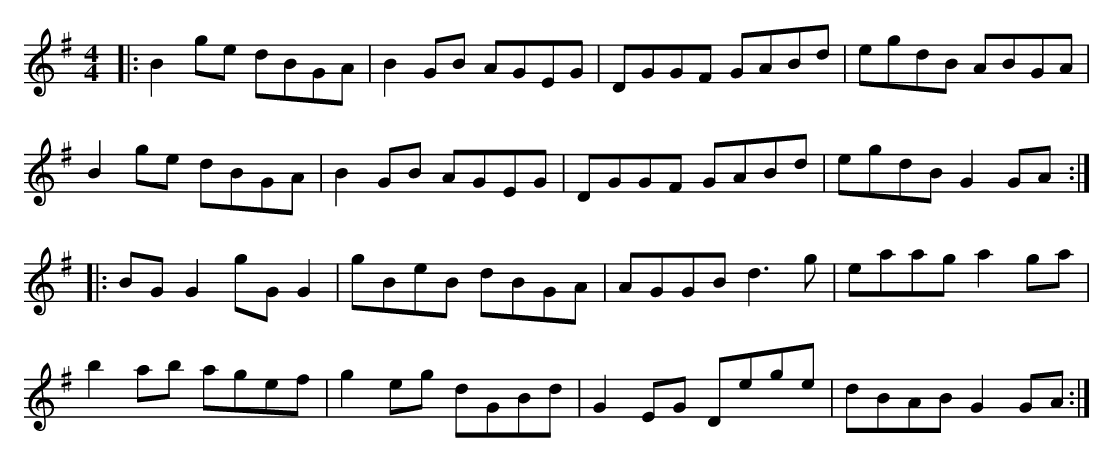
X:1
M:4/4
K:G
|:B2 ge dBGA|B2 GB AGEG|DGGF GABd|egdB ABGA|
B2 ge dBGA|B2 GB AGEG|DGGF GABd|egdB G2 GA:|
|:BG G2 gG G2|gBeB dBGA|AGGB d3g|eaag a2 ga|
b2 ab agef|g2 eg dGBd|G2 EG Dege|dBAB G2 GA:|
